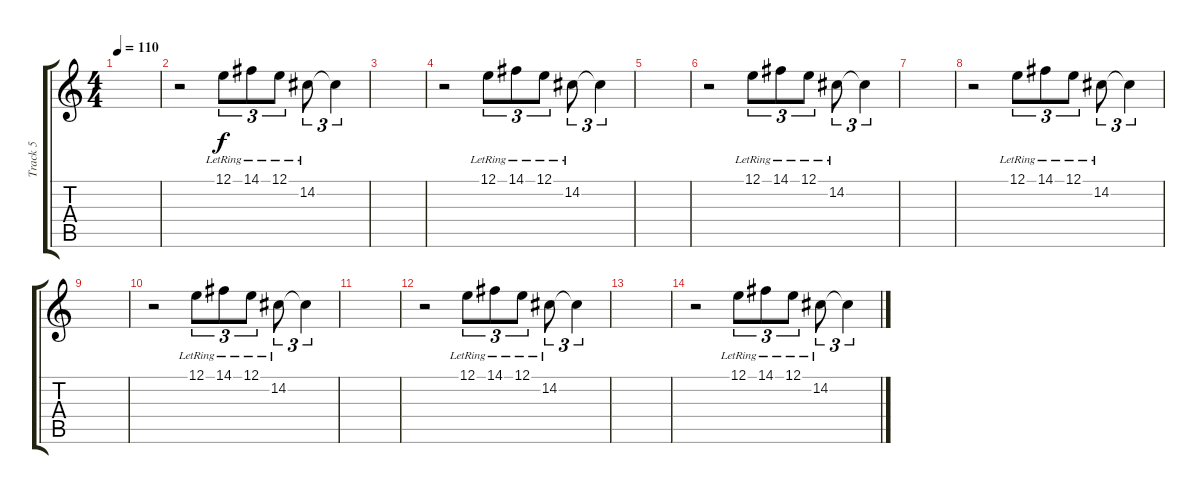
\track ("Track 5" "Track 5") {instrument lead7fifths}
\staff {score tabs}
\tuning (E4 B3 G3 D3 A2 E2) {hide}
\ts (4 4)
\tempo 110
\clef g2
\ks c
|
r.2{balance 5 instrument electricpiano1} 12.1{lr}.8{tu (3 2)} 14.1{lr}.8{tu (3 2)} 12.1{lr}.8{tu (3 2)} 14.2{lr}.8{tu (3 2)} 14.2{t}.4{tu (3 2)} |
|
r.2{balance 5 instrument electricpiano1} 12.1{lr}.8{tu (3 2)} 14.1{lr}.8{tu (3 2)} 12.1{lr}.8{tu (3 2)} 14.2{lr}.8{tu (3 2)} 14.2{t}.4{tu (3 2)} |
|
r.2{balance 5 instrument electricpiano1} 12.1{lr}.8{tu (3 2)} 14.1{lr}.8{tu (3 2)} 12.1{lr}.8{tu (3 2)} 14.2{lr}.8{tu (3 2)} 14.2{t}.4{tu (3 2)} |
|
r.2{balance 5 instrument electricpiano1} 12.1{lr}.8{tu (3 2)} 14.1{lr}.8{tu (3 2)} 12.1{lr}.8{tu (3 2)} 14.2{lr}.8{tu (3 2)} 14.2{t}.4{tu (3 2)} |
|
r.2{balance 5 instrument electricpiano1} 12.1{lr}.8{tu (3 2)} 14.1{lr}.8{tu (3 2)} 12.1{lr}.8{tu (3 2)} 14.2{lr}.8{tu (3 2)} 14.2{t}.4{tu (3 2)} |
|
r.2{balance 5 instrument electricpiano1} 12.1{lr}.8{tu (3 2)} 14.1{lr}.8{tu (3 2)} 12.1{lr}.8{tu (3 2)} 14.2{lr}.8{tu (3 2)} 14.2{t}.4{tu (3 2)} |
|
r.2{balance 5 instrument electricpiano1} 12.1{lr}.8{tu (3 2)} 14.1{lr}.8{tu (3 2)} 12.1{lr}.8{tu (3 2)} 14.2{lr}.8{tu (3 2)} 14.2{t}.4{tu (3 2)}
